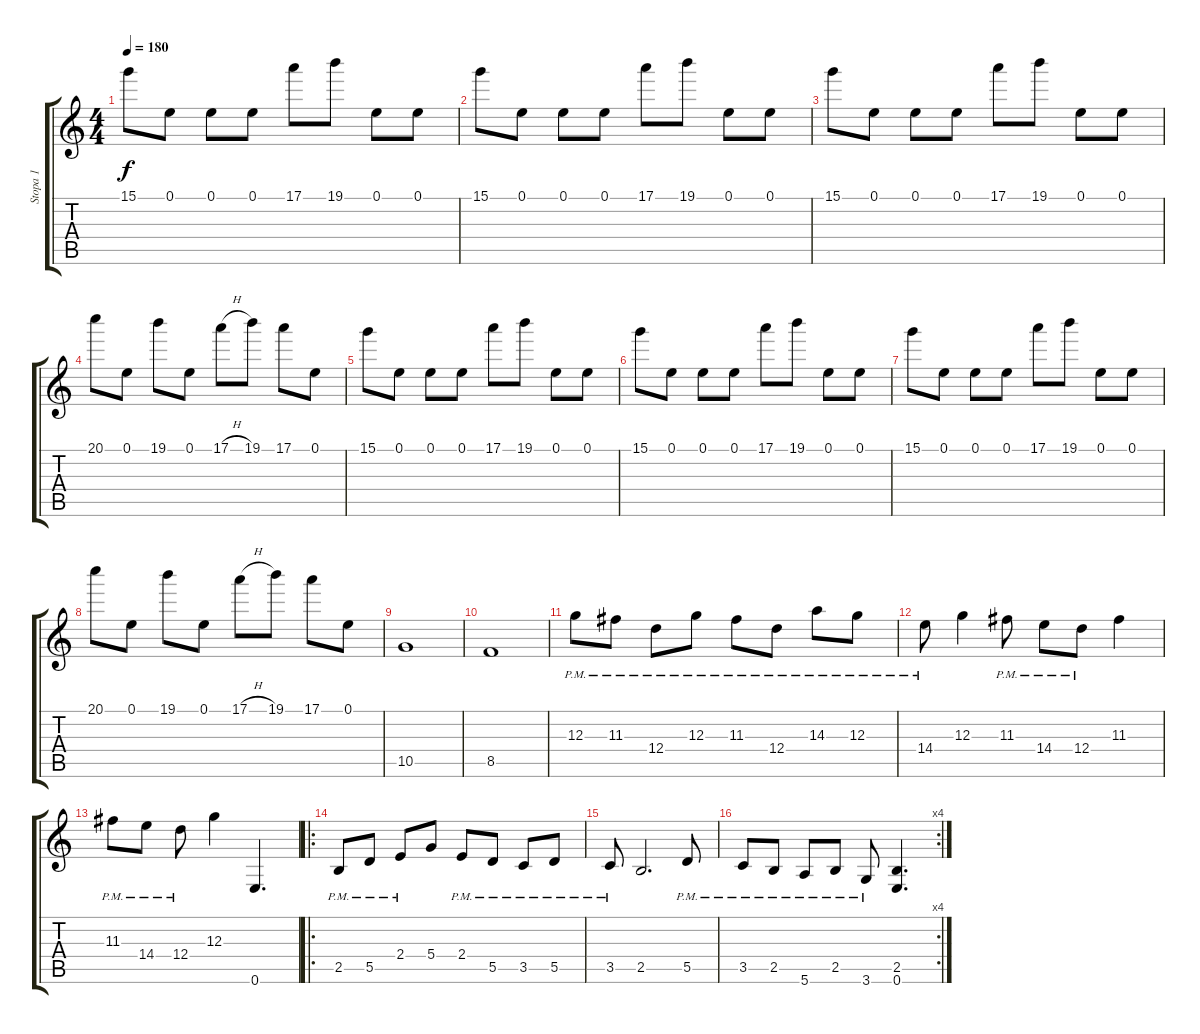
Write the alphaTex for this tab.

\track ("Stopa 1" "Stopa 1") {instrument overdrivenguitar}
\staff {score tabs}
\tuning (E4 B3 G3 D3 A2 E2) {hide}
\ts (4 4)
\tempo 180
\clef g2
\ks c
15.1.8{dy f} 0.1.8 0.1.8 0.1.8 17.1.8 19.1.8 0.1.8 0.1.8 |
15.1.8 0.1.8 0.1.8 0.1.8 17.1.8 19.1.8 0.1.8 0.1.8 |
15.1.8 0.1.8 0.1.8 0.1.8 17.1.8 19.1.8 0.1.8 0.1.8 |
20.1.8 0.1.8 19.1.8 0.1.8 17.1{h}.8 19.1.8 17.1.8 0.1.8 |
15.1.8 0.1.8 0.1.8 0.1.8 17.1.8 19.1.8 0.1.8 0.1.8 |
15.1.8 0.1.8 0.1.8 0.1.8 17.1.8 19.1.8 0.1.8 0.1.8 |
15.1.8 0.1.8 0.1.8 0.1.8 17.1.8 19.1.8 0.1.8 0.1.8 |
20.1.8 0.1.8 19.1.8 0.1.8 17.1{h}.8 19.1.8 17.1.8 0.1.8 |
10.5.1 |
8.5.1 |
12.3{pm}.8 11.3{pm}.8 12.4{pm}.8 12.3{pm}.8 11.3{pm}.8 12.4{pm}.8 14.3{pm}.8 12.3{pm}.8 |
14.4{pm}.8 12.3.4 11.3{pm}.8 14.4{pm}.8 12.4{pm}.8 11.3.4 |
11.3{pm}.8 14.4{pm}.8 12.4{pm}.8 12.3.4 0.6.4{d} |
\ro
2.5{pm}.8 5.5{pm}.8 2.4{pm}.8 5.4.8 2.4{pm}.8 5.5{pm}.8 3.5{pm}.8 5.5{pm}.8 |
3.5{pm}.8 2.5.2{d} 5.5{pm}.8 |
\rc 4
3.5{pm}.8 2.5{pm}.8 5.6{pm}.8 2.5{pm}.8 3.6{pm}.8 (2.5 0.6).4{d}
